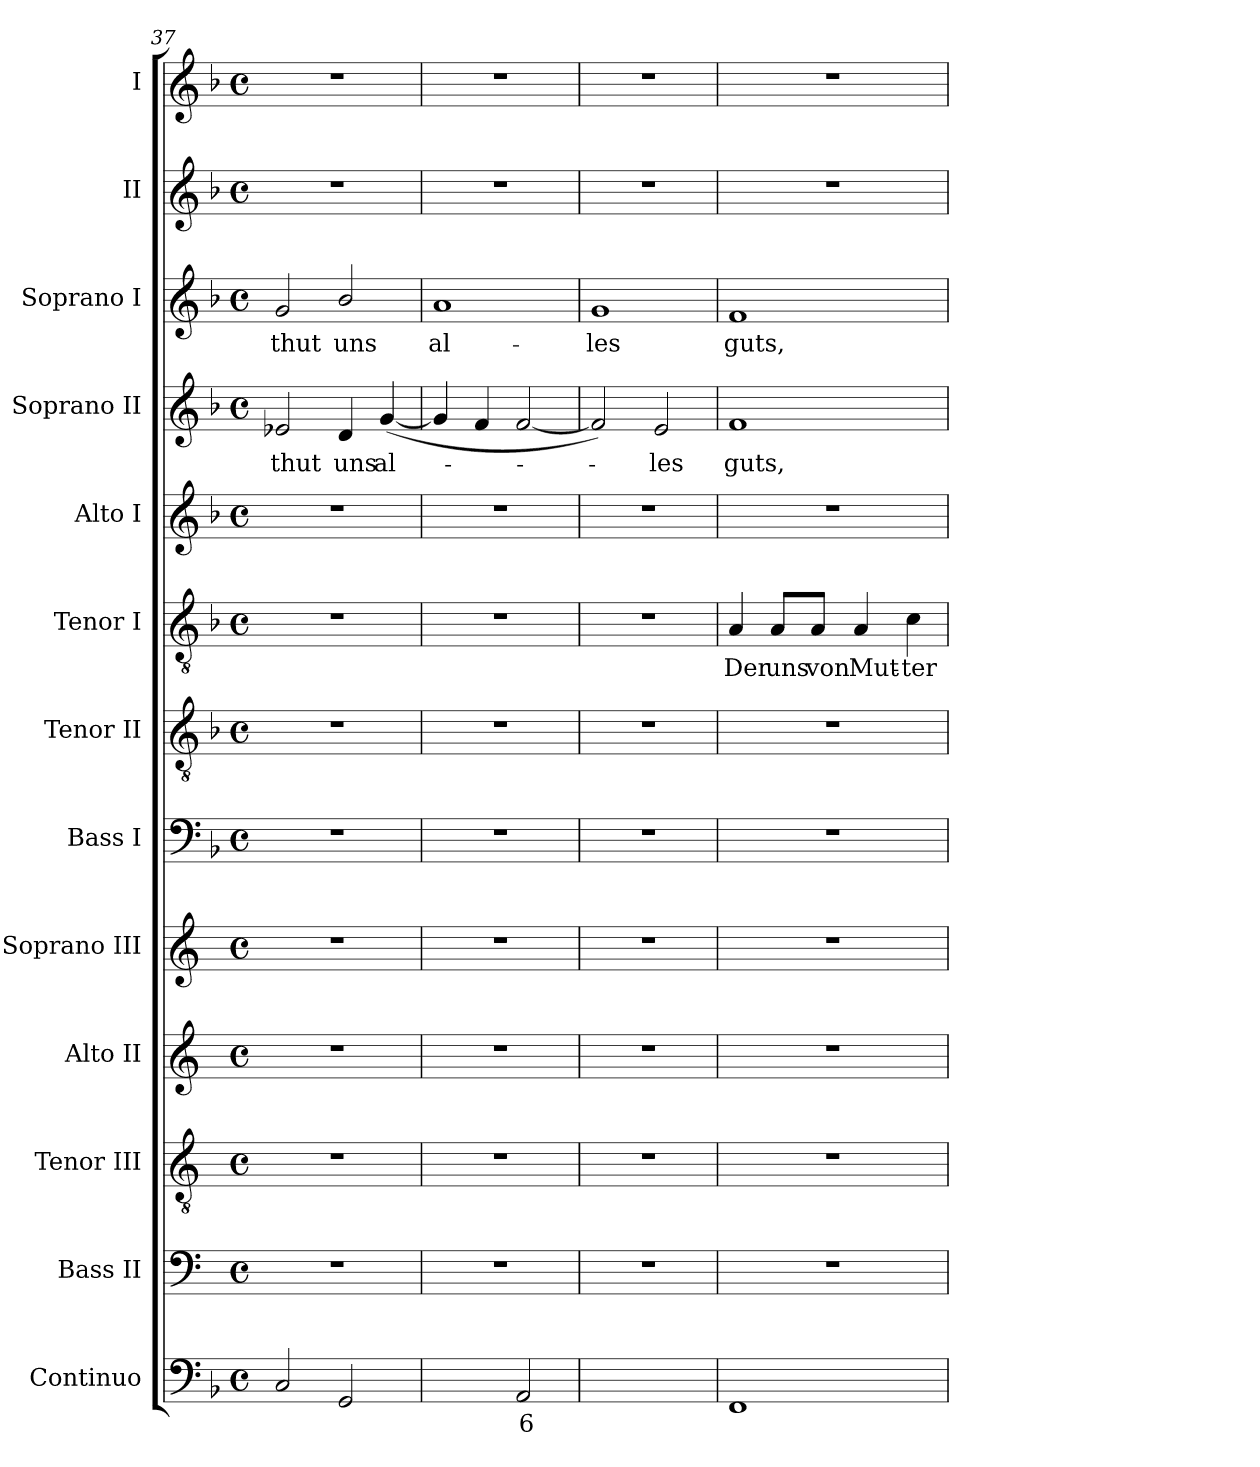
**kern	**text	**kern	**kern	**kern	**kern	**kern	**kern	**kern	**text	**kern	**kern	**text	**kern	**text	**kern	**kern
*part13	*part13	*part12	*part11	*part10	*part9	*part8	*part7	*part6	*part6	*part5	*part4	*part4	*part3	*part3	*part2	*part1
*staff13	*staff13	*staff12	*staff11	*staff10	*staff9	*staff8	*staff7	*staff6	*staff6	*staff5	*staff4	*staff4	*staff3	*staff3	*staff2	*staff1
*I"Continuo	*	*I"Bass II	*I"Tenor III	*I"Alto II	*I"Soprano III	*I"Bass I	*I"Tenor II	*I"Tenor I	*	*I"Alto I	*I"Soprano II	*	*I"Soprano I	*	*I"II	*I"I
*	*	*I'B	*I'T	*I'A	*I'S	*I'B I	*I'T II	*I'T I	*	*I'A I	*I'S II	*	*I'S I	*	*I'II	*I'I
*clefF4	*	*clefF4	*clefGv2	*clefG2	*clefG2	*clefF4	*clefGv2	*clefGv2	*	*clefG2	*clefG2	*	*clefG2	*	*clefG2	*clefG2
*	*	*ITrd4c7	*ITrd4c7	*ITrd4c7	*ITrd4c7	*	*	*	*	*	*	*	*	*	*	*
*k[b-]	*	*k[b-]	*k[b-]	*k[b-]	*k[b-]	*k[b-]	*k[b-]	*k[b-]	*	*k[b-]	*k[b-]	*	*k[b-]	*	*k[b-]	*k[b-]
*F:	*	*F:	*F:	*F:	*F:	*F:	*F:	*F:	*	*F:	*F:	*	*F:	*	*F:	*F:
*M4/4	*	*M4/4	*M4/4	*M4/4	*M4/4	*M4/4	*M4/4	*M4/4	*	*M4/4	*M4/4	*	*M4/4	*	*M4/4	*M4/4
*met(c)	*	*met(c)	*met(c)	*met(c)	*met(c)	*met(c)	*met(c)	*met(c)	*	*met(c)	*met(c)	*	*met(c)	*	*met(c)	*met(c)
=37	=37	=37	=37	=37	=37	=37	=37	=37	=37	=37	=37	=37	=37	=37	=37	=37
!	!	!	!	!	!	!	!	!	!	!	!	!LO:LY:b	!	!LO:LY:b	!	!
2C	.	1r	1r	1r	1r	1r	1r	1r	.	1r	2e-X	thut	2g	thut	1r	1r
!	!	!	!	!	!	!	!	!	!	!	!	!LO:LY:b	!	!LO:LY:b	!	!
2GG	.	.	.	.	.	.	.	.	.	.	4d	uns	2b-/	uns	.	.
!	!	!	!	!	!	!	!	!	!	!	!	!LO:LY:b	!	!	!	!
.	.	.	.	.	.	.	.	.	.	.	(<[4g	al-	.	.	.	.
=38	=38	=38	=38	=38	=38	=38	=38	=38	=38	=38	=38	=38	=38	=38	=38	=38
!	!LO:LY:b	!	!	!	!	!	!	!	!	!	!	!	!	!LO:LY:b	!	!
[4D/yy	4	1r	1r	1r	1r	1r	1r	1r	.	1r	4g]	.	1a	al-	1r	1r
!	!LO:LY:b	!	!	!	!	!	!	!	!	!	!	!	!	!	!	!
4D/yy]	3	.	.	.	.	.	.	.	.	.	4f	.	.	.	.	.
!	!LO:LY:b	!	!	!	!	!	!	!	!	!	!	!	!	!	!	!
2AA	6	.	.	.	.	.	.	.	.	.	[2f	.	.	.	.	.
=39	=39	=39	=39	=39	=39	=39	=39	=39	=39	=39	=39	=39	=39	=39	=39	=39
!	!LO:LY:b	!	!	!	!	!	!	!	!	!	!	!	!	!LO:LY:b	!	!
[2Cyy	4	1r	1r	1r	1r	1r	1r	1r	.	1r	2f])	.	1g	-les	1r	1r
!	!LO:LY:b	!	!	!	!	!	!	!	!	!	!	!LO:LY:b	!	!	!	!
2Cyy]	3	.	.	.	.	.	.	.	.	.	2e	les	.	.	.	.
=40	=40	=40	=40	=40	=40	=40	=40	=40	=40	=40	=40	=40	=40	=40	=40	=40
!	!	!	!	!	!	!	!	!	!LO:LY:b	!	!	!LO:LY:b	!	!LO:LY:b	!	!
1FF	.	1r	1r	1r	1r	1r	1r	4A	Der	1r	1f	guts,	1f	guts,	1r	1r
!	!	!	!	!	!	!	!	!	!LO:LY:b	!	!	!	!	!	!	!
.	.	.	.	.	.	.	.	8A/L	uns	.	.	.	.	.	.	.
!	!	!	!	!	!	!	!	!	!LO:LY:b	!	!	!	!	!	!	!
.	.	.	.	.	.	.	.	8A/J	von	.	.	.	.	.	.	.
!	!	!	!	!	!	!	!	!	!LO:LY:b	!	!	!	!	!	!	!
.	.	.	.	.	.	.	.	4A	Mut-	.	.	.	.	.	.	.
!	!	!	!	!	!	!	!	!	!LO:LY:b	!	!	!	!	!	!	!
.	.	.	.	.	.	.	.	4c	-ter	.	.	.	.	.	.	.
=	=	=	=	=	=	=	=	=	=	=	=	=	=	=	=	=
*-	*-	*-	*-	*-	*-	*-	*-	*-	*-	*-	*-	*-	*-	*-	*-	*-
